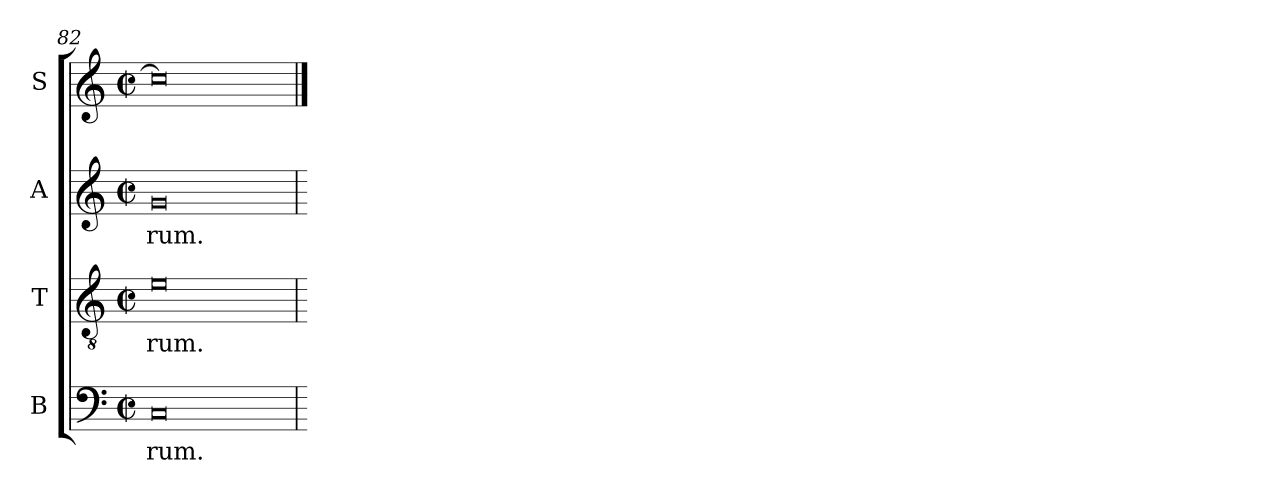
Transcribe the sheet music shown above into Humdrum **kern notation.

**kern	**text	**kern	**text	**kern	**text	**kern
*part4	*part4	*part3	*part3	*part2	*part2	*part1
*staff4	*staff4	*staff3	*staff3	*staff2	*staff2	*staff1
*I"B	*	*I"T	*	*I"A	*	*I"S
*clefF4	*	*clefGv2	*	*clefG2	*	*clefG2
*M2/2	*	*M2/2	*	*M2/2	*	*M2/2
*met(c|)	*	*met(c|)	*	*met(c|)	*	*met(c|)
=82	=82	=82	=82	=82	=82	=82
!	!LO:LY:b:cj	!	!LO:LY:b:cj	!	!LO:LY:b:cj	!
0C	rum.	0e	-rum.	0g	rum.	0cc]
=	==	=	==	=	==	==
*-	*-	*-	*-	*-	*-	*-
